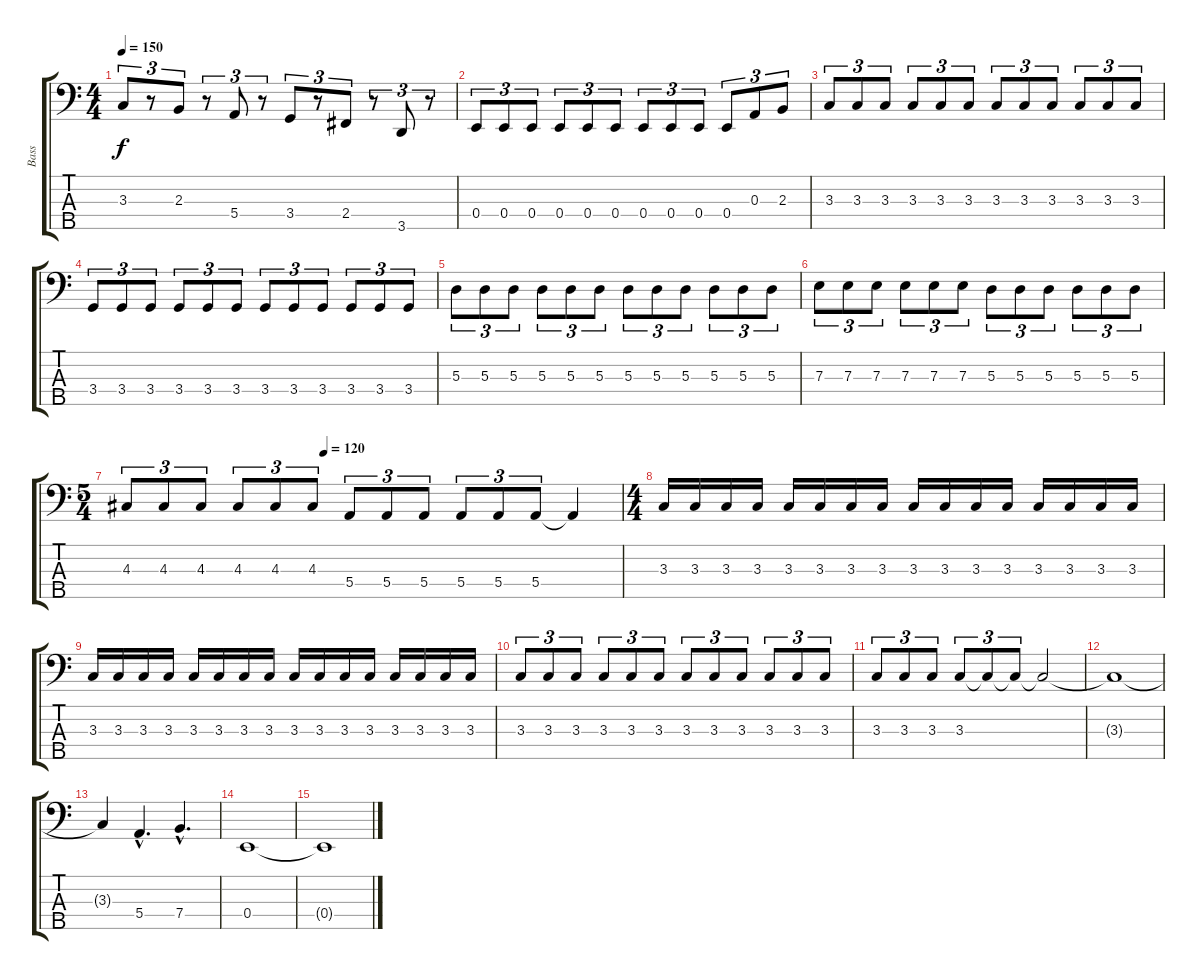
\track ("Bass" "Bass") {instrument electricbassfinger}
\staff {score tabs}
\tuning (G2 D2 A1 E1 B0) {hide}
\ts (4 4)
\tempo 150
\clef f4
\ks c
3.3.8{tu (3 2) dy f} r.8{tu (3 2)} 2.3.8{tu (3 2)} r.8{tu (3 2)} 5.4.8{tu (3 2)} r.8{tu (3 2)} 3.4.8{tu (3 2)} r.8{tu (3 2)} 2.4.8{tu (3 2)} r.8{tu (3 2)} 3.5.8{tu (3 2)} r.8{tu (3 2)} |
0.4.8{tu (3 2)} 0.4.8{tu (3 2)} 0.4.8{tu (3 2)} 0.4.8{tu (3 2)} 0.4.8{tu (3 2)} 0.4.8{tu (3 2)} 0.4.8{tu (3 2)} 0.4.8{tu (3 2)} 0.4.8{tu (3 2)} 0.4.8{tu (3 2)} 0.3.8{tu (3 2)} 2.3.8{tu (3 2)} |
3.3.8{tu (3 2)} 3.3.8{tu (3 2)} 3.3.8{tu (3 2)} 3.3.8{tu (3 2)} 3.3.8{tu (3 2)} 3.3.8{tu (3 2)} 3.3.8{tu (3 2)} 3.3.8{tu (3 2)} 3.3.8{tu (3 2)} 3.3.8{tu (3 2)} 3.3.8{tu (3 2)} 3.3.8{tu (3 2)} |
3.4.8{tu (3 2)} 3.4.8{tu (3 2)} 3.4.8{tu (3 2)} 3.4.8{tu (3 2)} 3.4.8{tu (3 2)} 3.4.8{tu (3 2)} 3.4.8{tu (3 2)} 3.4.8{tu (3 2)} 3.4.8{tu (3 2)} 3.4.8{tu (3 2)} 3.4.8{tu (3 2)} 3.4.8{tu (3 2)} |
5.3.8{tu (3 2)} 5.3.8{tu (3 2)} 5.3.8{tu (3 2)} 5.3.8{tu (3 2)} 5.3.8{tu (3 2)} 5.3.8{tu (3 2)} 5.3.8{tu (3 2)} 5.3.8{tu (3 2)} 5.3.8{tu (3 2)} 5.3.8{tu (3 2)} 5.3.8{tu (3 2)} 5.3.8{tu (3 2)} |
7.3.8{tu (3 2)} 7.3.8{tu (3 2)} 7.3.8{tu (3 2)} 7.3.8{tu (3 2)} 7.3.8{tu (3 2)} 7.3.8{tu (3 2)} 5.3.8{tu (3 2)} 5.3.8{tu (3 2)} 5.3.8{tu (3 2)} 5.3.8{tu (3 2)} 5.3.8{tu (3 2)} 5.3.8{tu (3 2)} |
\ts (5 4)
\tempo (120 0.4)
4.3.8{tu (3 2)} 4.3.8{tu (3 2)} 4.3.8{tu (3 2)} 4.3.8{tu (3 2)} 4.3.8{tu (3 2)} 4.3.8{tu (3 2)} 5.4.8{tu (3 2)} 5.4.8{tu (3 2)} 5.4.8{tu (3 2)} 5.4.8{tu (3 2)} 5.4.8{tu (3 2)} 5.4.8{tu (3 2)} 5.4{t}.4 |
\ts (4 4)
3.3.16 3.3.16 3.3.16 3.3.16 3.3.16 3.3.16 3.3.16 3.3.16 3.3.16 3.3.16 3.3.16 3.3.16 3.3.16 3.3.16 3.3.16 3.3.16 |
3.3.16 3.3.16 3.3.16 3.3.16 3.3.16 3.3.16 3.3.16 3.3.16 3.3.16 3.3.16 3.3.16 3.3.16 3.3.16 3.3.16 3.3.16 3.3.16 |
3.3.8{tu (3 2)} 3.3.8{tu (3 2)} 3.3.8{tu (3 2)} 3.3.8{tu (3 2)} 3.3.8{tu (3 2)} 3.3.8{tu (3 2)} 3.3.8{tu (3 2)} 3.3.8{tu (3 2)} 3.3.8{tu (3 2)} 3.3.8{tu (3 2)} 3.3.8{tu (3 2)} 3.3.8{tu (3 2)} |
3.3.8{tu (3 2)} 3.3.8{tu (3 2)} 3.3.8{tu (3 2)} 3.3.8{tu (3 2)} 3.3{t}.8{tu (3 2)} 3.3{t}.8{tu (3 2)} 3.3{t}.2 |
3.3{t}.1 |
3.3{t}.4 5.4{hac}.4{d} 7.4{hac}.4{d} |
0.4.1 |
0.4{t}.1
